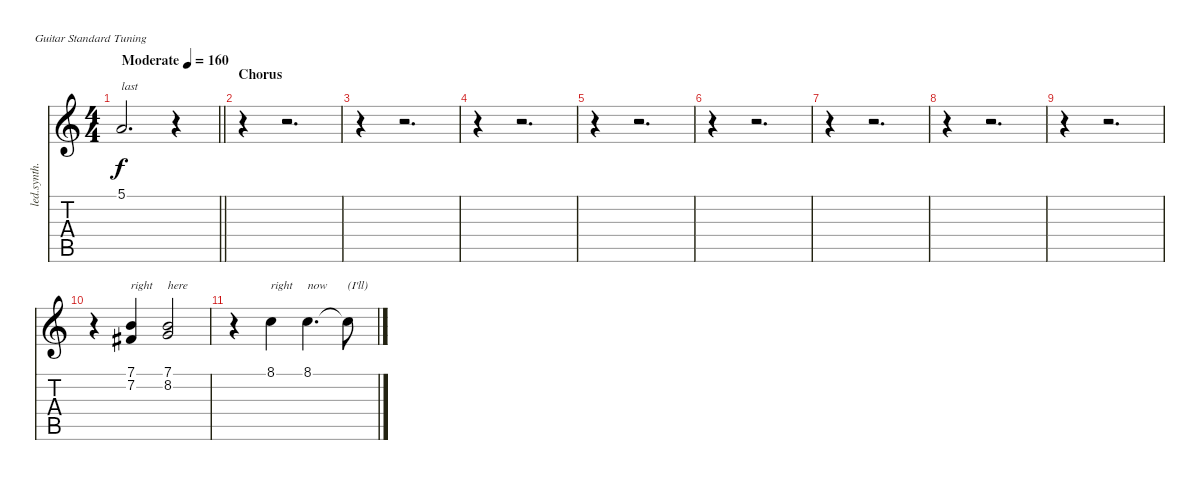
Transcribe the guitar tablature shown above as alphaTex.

\defaultSystemsLayout 4
\bracketExtendMode nobrackets
\otherSystemsTrackNameOrientation horizontal
\track ("Vocals 2" "led.synth.") {instrument lead1square}
\staff {score tabs}
\tuning (E4 B3 G3 D3 A2 E2)
\ts (4 4)
\beaming (8 2 2 2 2)
\tempo (160 "Moderate")
\clef g2
\barLineRight lightlight
\ks c
5.1.2{d txt "last" dy f instrument lead1square} r.4 |
\section ("" "Chorus")
r.4 r.2{d} |
r.4 r.2{d} |
r.4 r.2{d} |
r.4 r.2{d} |
r.4 r.2{d} |
r.4 r.2{d} |
r.4 r.2{d} |
r.4 r.2{d} |
r.4 (7.1 7.2{acc #}).4{txt "right"} (7.1 8.2).2{txt "here"} |
r.4 8.1.4{txt "right"} 8.1.4{d txt "now"} 8.1{t}.8{txt "(I'll)"}
